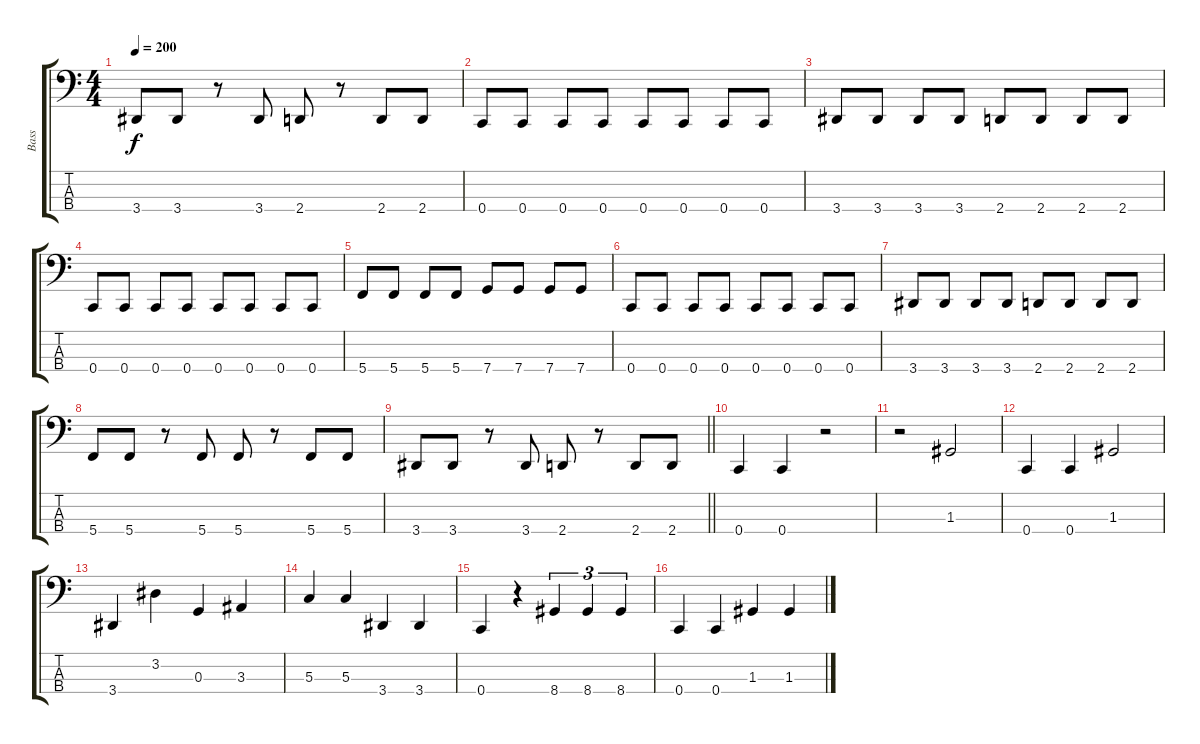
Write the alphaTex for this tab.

\track ("Bass" "Bass") {instrument electricbassfinger}
\staff {score tabs}
\tuning (F2 C2 G1 C1) {hide}
\ts (4 4)
\tempo 200
\clef f4
\ks c
3.4.8{dy f} 3.4.8 r.8 3.4.8 2.4.8 r.8 2.4.8 2.4.8 |
0.4.8 0.4.8 0.4.8 0.4.8 0.4.8 0.4.8 0.4.8 0.4.8 |
3.4.8 3.4.8 3.4.8 3.4.8 2.4.8 2.4.8 2.4.8 2.4.8 |
0.4.8 0.4.8 0.4.8 0.4.8 0.4.8 0.4.8 0.4.8 0.4.8 |
5.4.8 5.4.8 5.4.8 5.4.8 7.4.8 7.4.8 7.4.8 7.4.8 |
0.4.8 0.4.8 0.4.8 0.4.8 0.4.8 0.4.8 0.4.8 0.4.8 |
3.4.8 3.4.8 3.4.8 3.4.8 2.4.8 2.4.8 2.4.8 2.4.8 |
5.4.8 5.4.8 r.8 5.4.8 5.4.8 r.8 5.4.8 5.4.8 |
\barLineRight lightlight
3.4.8 3.4.8 r.8 3.4.8 2.4.8 r.8 2.4.8 2.4.8 |
\section ("" "")
0.4.4 0.4.4 r.2 |
r.2 1.3.2 |
0.4.4 0.4.4 1.3.2 |
3.4.4 3.2.4 0.3.4 3.3.4 |
5.3.4 5.3.4 3.4.4 3.4.4 |
0.4.4 r.4 8.4.4{tu (3 2)} 8.4.4{tu (3 2)} 8.4.4{tu (3 2)} |
0.4.4 0.4.4 1.3.4 1.3.4
